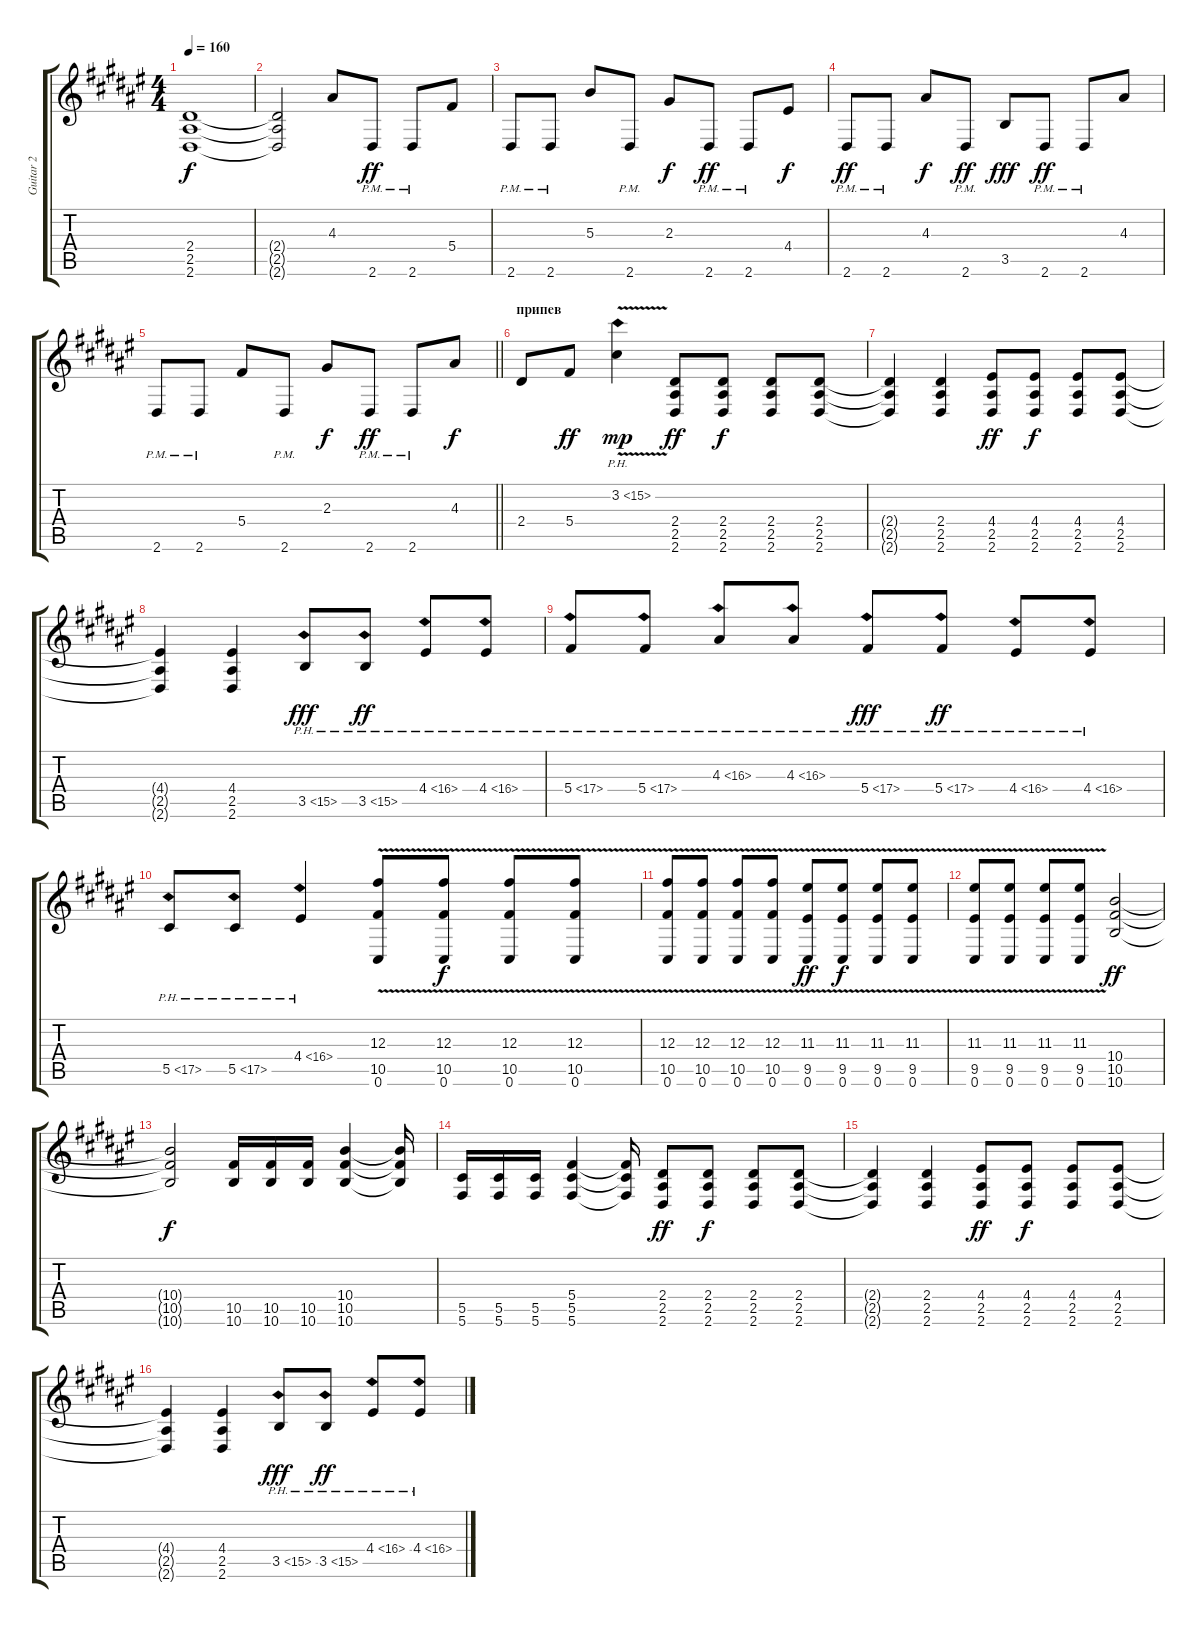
\track ("Guitar 2" "Guitar 2") {instrument overdrivenguitar}
\staff {score tabs}
\tuning (Eb4 Bb3 Gb3 Db3 Ab2 Db2) {hide}
\ts (4 4)
\tempo 160
\clef g2
\ks d#minor
(2.4{t} 2.5{t} 2.6{t}).1{dy f} |
(2.4{t} 2.5{t} 2.6{t}).2 4.3.8 2.6{pm}.8{dy ff} 2.6{pm}.8 5.4.8 |
2.6{pm}.8 2.6{pm}.8 5.3.8 2.6{pm}.8 2.3.8{dy f} 2.6{pm}.8{dy ff} 2.6{pm}.8 4.4.8{dy f} |
2.6{pm}.8{dy ff} 2.6{pm}.8 4.3.8{dy f} 2.6{pm}.8{dy ff} 3.5.8{dy fff} 2.6{pm}.8{dy ff} 2.6{pm}.8 4.3.8 |
\barLineRight lightlight
2.6{pm}.8 2.6{pm}.8 5.4.8 2.6{pm}.8 2.3.8{dy f} 2.6{pm}.8{dy ff} 2.6{pm}.8 4.3.8{dy f} |
\section ("" "припев")
2.4.8 5.4.8{dy ff} 3.2{ph 12 v}.4{dy mp} (2.4 2.5 2.6).8{dy ff} (2.4 2.5 2.6).8{dy f} (2.4 2.5 2.6).8 (2.4 2.5 2.6).8 |
(2.4{t} 2.5{t} 2.6{t}).4 (2.4 2.5 2.6).4 (4.4 2.5 2.6).8{dy ff} (4.4 2.5 2.6).8{dy f} (4.4 2.5 2.6).8 (4.4 2.5 2.6).8 |
(4.4{t} 2.5{t} 2.6{t}).4 (4.4 2.5 2.6).4 3.5{ph 12}.8{dy fff} 3.5{ph 12}.8{dy ff} 4.4{ph 12}.8 4.4{ph 12}.8 |
5.4{ph 12}.8 5.4{ph 12}.8 4.3{ph 12}.8 4.3{ph 12}.8 5.4{ph 12}.8{dy fff} 5.4{ph 12}.8{dy ff} 4.4{ph 12}.8 4.4{ph 12}.8 |
5.5{ph 12}.8 5.5{ph 12}.8 4.4{ph 12}.4 (12.3{v} 10.5{v} 0.6).8 (12.3{v} 10.5{v} 0.6).8{dy f} (12.3{v} 10.5{v} 0.6).8 (12.3{v} 10.5{v} 0.6).8 |
(12.3{v} 10.5{v} 0.6).8 (12.3{v} 10.5{v} 0.6).8 (12.3{v} 10.5{v} 0.6).8 (12.3{v} 10.5{v} 0.6).8 (11.3{v} 9.5{v} 0.6).8{dy ff} (11.3{v} 9.5{v} 0.6).8{dy f} (11.3{v} 9.5{v} 0.6).8 (11.3{v} 9.5{v} 0.6).8 |
(11.3{v} 9.5{v} 0.6).8 (11.3{v} 9.5{v} 0.6).8 (11.3{v} 9.5{v} 0.6).8 (11.3{v} 9.5{v} 0.6).8 (10.4 10.5 10.6).2{dy ff} |
(10.4{t} 10.5{t} 10.6{t}).2{dy f} (10.5 10.6).16 (10.5 10.6).16 (10.5 10.6).16 (10.4 10.5 10.6).4 (10.4{t} 10.5{t} 10.6{t}).16 |
(5.5 5.6).16 (5.5 5.6).16 (5.5 5.6).16 (5.4 5.5 5.6).4 (5.4{t} 5.5{t} 5.6{t}).16 (2.4 2.5 2.6).8{dy ff} (2.4 2.5 2.6).8{dy f} (2.4 2.5 2.6).8 (2.4 2.5 2.6).8 |
(2.4{t} 2.5{t} 2.6{t}).4 (2.4 2.5 2.6).4 (4.4 2.5 2.6).8{dy ff} (4.4 2.5 2.6).8{dy f} (4.4 2.5 2.6).8 (4.4 2.5 2.6).8 |
(4.4{t} 2.5{t} 2.6{t}).4 (4.4 2.5 2.6).4 3.5{ph 12}.8{dy fff} 3.5{ph 12}.8{dy ff} 4.4{ph 12}.8 4.4{ph 12}.8
